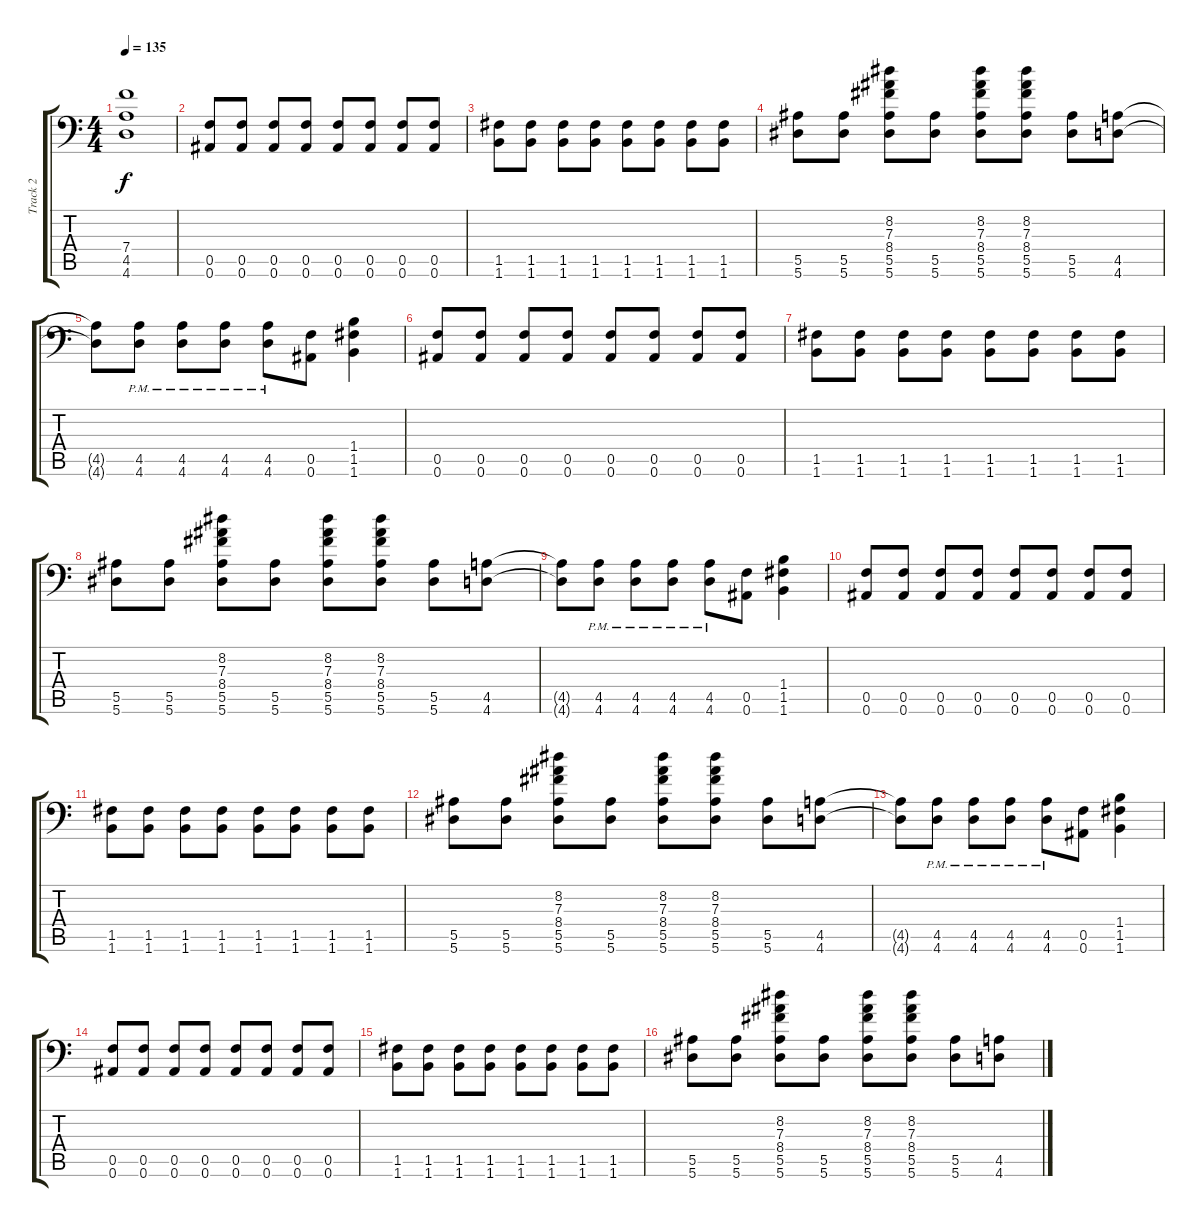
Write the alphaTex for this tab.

\track ("Track 2" "Track 2") {instrument distortionguitar}
\staff {score tabs}
\tuning (C4 G3 Eb3 Bb2 F2 Bb1) {hide}
\ts (4 4)
\tempo 135
\clef f4
\ks c
(7.4 4.5 4.6).1{dy f} |
(0.5 0.6).8 (0.5 0.6).8 (0.5 0.6).8 (0.5 0.6).8 (0.5 0.6).8 (0.5 0.6).8 (0.5 0.6).8 (0.5 0.6).8 |
(1.5 1.6).8 (1.5 1.6).8 (1.5 1.6).8 (1.5 1.6).8 (1.5 1.6).8 (1.5 1.6).8 (1.5 1.6).8 (1.5 1.6).8 |
(5.5 5.6).8 (5.5 5.6).8 (8.2 7.3 8.4 5.5 5.6).8 (5.5 5.6).8 (8.2 7.3 8.4 5.5 5.6).8 (8.2 7.3 8.4 5.5 5.6).8 (5.5 5.6).8 (4.5 4.6).8 |
(4.5{t} 4.6{t}).8 (4.5{pm} 4.6{pm}).8 (4.5{pm} 4.6{pm}).8 (4.5{pm} 4.6{pm}).8 (4.5{pm} 4.6{pm}).8 (0.5 0.6).8 (1.4 1.5 1.6).4 |
(0.5 0.6).8 (0.5 0.6).8 (0.5 0.6).8 (0.5 0.6).8 (0.5 0.6).8 (0.5 0.6).8 (0.5 0.6).8 (0.5 0.6).8 |
(1.5 1.6).8 (1.5 1.6).8 (1.5 1.6).8 (1.5 1.6).8 (1.5 1.6).8 (1.5 1.6).8 (1.5 1.6).8 (1.5 1.6).8 |
(5.5 5.6).8 (5.5 5.6).8 (8.2 7.3 8.4 5.5 5.6).8 (5.5 5.6).8 (8.2 7.3 8.4 5.5 5.6).8 (8.2 7.3 8.4 5.5 5.6).8 (5.5 5.6).8 (4.5 4.6).8 |
(4.5{t} 4.6{t}).8 (4.5{pm} 4.6{pm}).8 (4.5{pm} 4.6{pm}).8 (4.5{pm} 4.6{pm}).8 (4.5{pm} 4.6{pm}).8 (0.5 0.6).8 (1.4 1.5 1.6).4 |
(0.5 0.6).8 (0.5 0.6).8 (0.5 0.6).8 (0.5 0.6).8 (0.5 0.6).8 (0.5 0.6).8 (0.5 0.6).8 (0.5 0.6).8 |
(1.5 1.6).8 (1.5 1.6).8 (1.5 1.6).8 (1.5 1.6).8 (1.5 1.6).8 (1.5 1.6).8 (1.5 1.6).8 (1.5 1.6).8 |
(5.5 5.6).8 (5.5 5.6).8 (8.2 7.3 8.4 5.5 5.6).8 (5.5 5.6).8 (8.2 7.3 8.4 5.5 5.6).8 (8.2 7.3 8.4 5.5 5.6).8 (5.5 5.6).8 (4.5 4.6).8 |
(4.5{t} 4.6{t}).8 (4.5{pm} 4.6{pm}).8 (4.5{pm} 4.6{pm}).8 (4.5{pm} 4.6{pm}).8 (4.5{pm} 4.6{pm}).8 (0.5 0.6).8 (1.4 1.5 1.6).4 |
(0.5 0.6).8 (0.5 0.6).8 (0.5 0.6).8 (0.5 0.6).8 (0.5 0.6).8 (0.5 0.6).8 (0.5 0.6).8 (0.5 0.6).8 |
(1.5 1.6).8 (1.5 1.6).8 (1.5 1.6).8 (1.5 1.6).8 (1.5 1.6).8 (1.5 1.6).8 (1.5 1.6).8 (1.5 1.6).8 |
(5.5 5.6).8 (5.5 5.6).8 (8.2 7.3 8.4 5.5 5.6).8 (5.5 5.6).8 (8.2 7.3 8.4 5.5 5.6).8 (8.2 7.3 8.4 5.5 5.6).8 (5.5 5.6).8 (4.5 4.6).8
